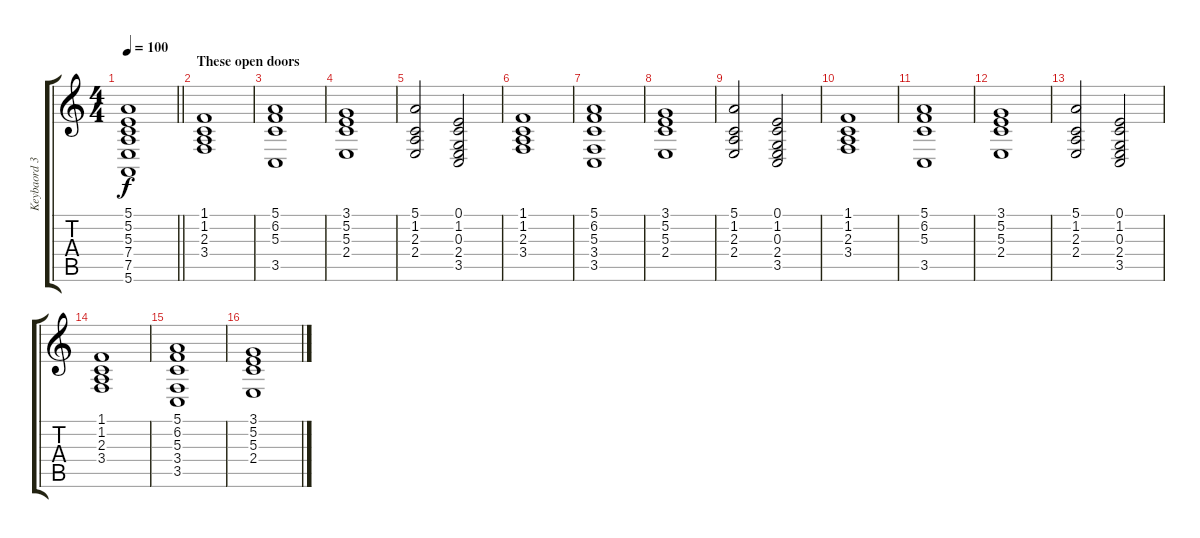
\track ("Keybaord 3 (High Strings)" "Keybaord 3") {instrument stringensemble2}
\staff {score tabs}
\tuning (E4 B3 G3 D3 A2 E2) {hide}
\ts (4 4)
\tempo 100
\clef g2
\barLineRight lightlight
\ks c
(5.1{t} 5.2{t} 5.3{t} 7.4{t} 7.5{t} 5.6{t}).1{dy f} |
\section ("" "These open doors")
(1.1 1.2 2.3 3.4).1 |
(5.1 6.2 5.3 3.5).1 |
(3.1 5.2 5.3 2.4).1 |
(5.1 1.2 2.3 2.4).2 (0.1 1.2 0.3 2.4 3.5).2 |
(1.1 1.2 2.3 3.4).1 |
(5.1 6.2 5.3 3.4 3.5).1 |
(3.1 5.2 5.3 2.4).1 |
(5.1 1.2 2.3 2.4).2 (0.1 1.2 0.3 2.4 3.5).2 |
(1.1 1.2 2.3 3.4).1 |
(5.1 6.2 5.3 3.5).1 |
(3.1 5.2 5.3 2.4).1 |
(5.1 1.2 2.3 2.4).2 (0.1 1.2 0.3 2.4 3.5).2 |
(1.1 1.2 2.3 3.4).1 |
(5.1 6.2 5.3 3.4 3.5).1 |
(3.1 5.2 5.3 2.4).1
